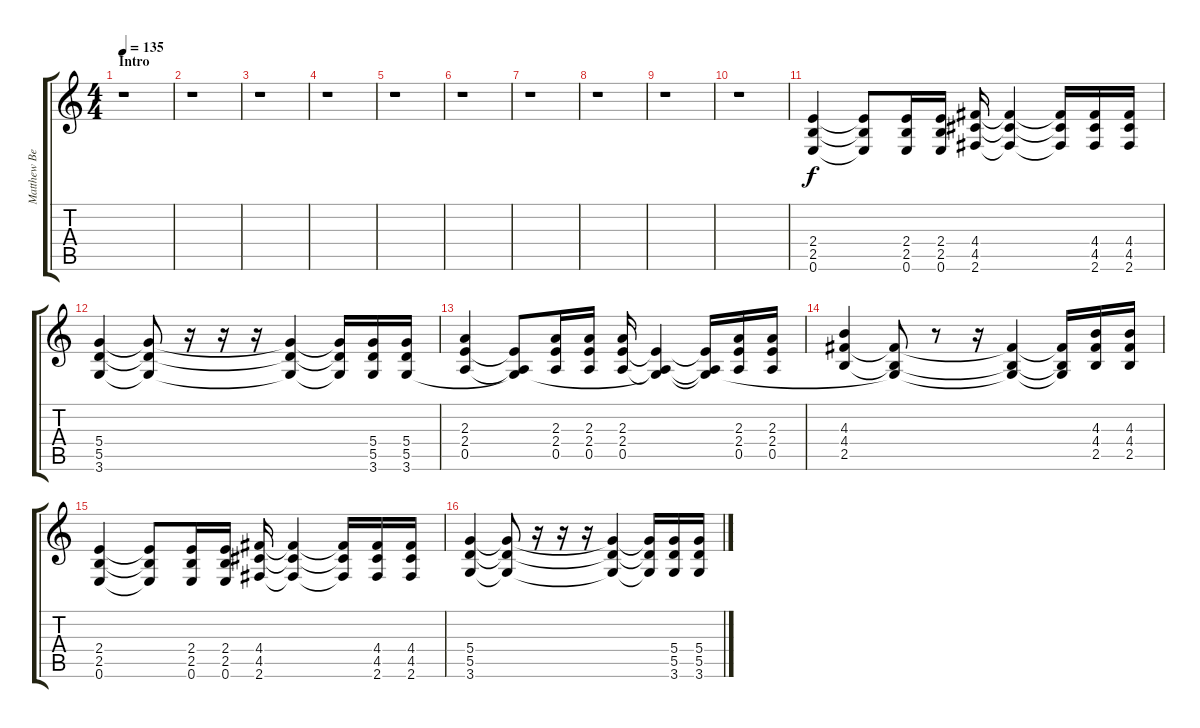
\track ("Matthew Bellamy (Guitar 3)" "Matthew Be") {instrument acousticguitarsteel}
\staff {score tabs}
\tuning (E4 B3 G3 D3 A2 E2) {hide}
\ts (4 4)
\section ("" "Intro")
\tempo 135
\clef g2
\ks c
r.1{dy f instrument acousticguitarsteel} |
r.1 |
r.1 |
r.1 |
r.1 |
r.1 |
r.1 |
r.1 |
r.1 |
r.1 |
(2.4 2.5 0.6).4 (2.4{t} 2.5{t} 0.6{t}).8 (2.4 2.5 0.6).16 (2.4 2.5 0.6).16 (4.4 4.5 2.6).16 (4.4{t} 4.5{t} 2.6{t}).4 (4.4{t} 4.5{t} 2.6{t}).16 (4.4 4.5 2.6).16 (4.4 4.5 2.6).16 |
(5.4 5.5 3.6).4 (5.4{t} 5.5{t} 3.6{t}).8 r.16 r.16 r.16 (5.4{t} 5.5{t} 3.6{t}).4 (5.4{t} 5.5{t} 3.6{t}).16 (5.4 5.5 3.6).16 (5.4 5.5 3.6).16 |
(2.3 2.4 0.5).4 (2.4{t} 0.5{t} 3.6{t}).8 (2.3 2.4 0.5).16 (2.3 2.4 0.5).16 (2.3 2.4 0.5).16 (2.4{t} 0.5{t} 3.6{t}).4 (2.4{t} 0.5{t} 3.6{t}).16 (2.3 2.4 0.5).16 (2.3 2.4 0.5).16 |
(4.3 4.4 2.5).4 (4.4{t} 2.5{t} 3.6{t}).8 r.8 r.16 (4.4{t} 2.5{t} 3.6{t}).4 (4.4{t} 2.5{t} 3.6{t}).16 (4.3 4.4 2.5).16 (4.3 4.4 2.5).16 |
(2.4 2.5 0.6).4 (2.4{t} 2.5{t} 0.6{t}).8 (2.4 2.5 0.6).16 (2.4 2.5 0.6).16 (4.4 4.5 2.6).16 (4.4{t} 4.5{t} 2.6{t}).4 (4.4{t} 4.5{t} 2.6{t}).16 (4.4 4.5 2.6).16 (4.4 4.5 2.6).16 |
(5.4 5.5 3.6).4 (5.4{t} 5.5{t} 3.6{t}).8 r.16 r.16 r.16 (5.4{t} 5.5{t} 3.6{t}).4 (5.4{t} 5.5{t} 3.6{t}).16 (5.4 5.5 3.6).16 (5.4 5.5 3.6).16
